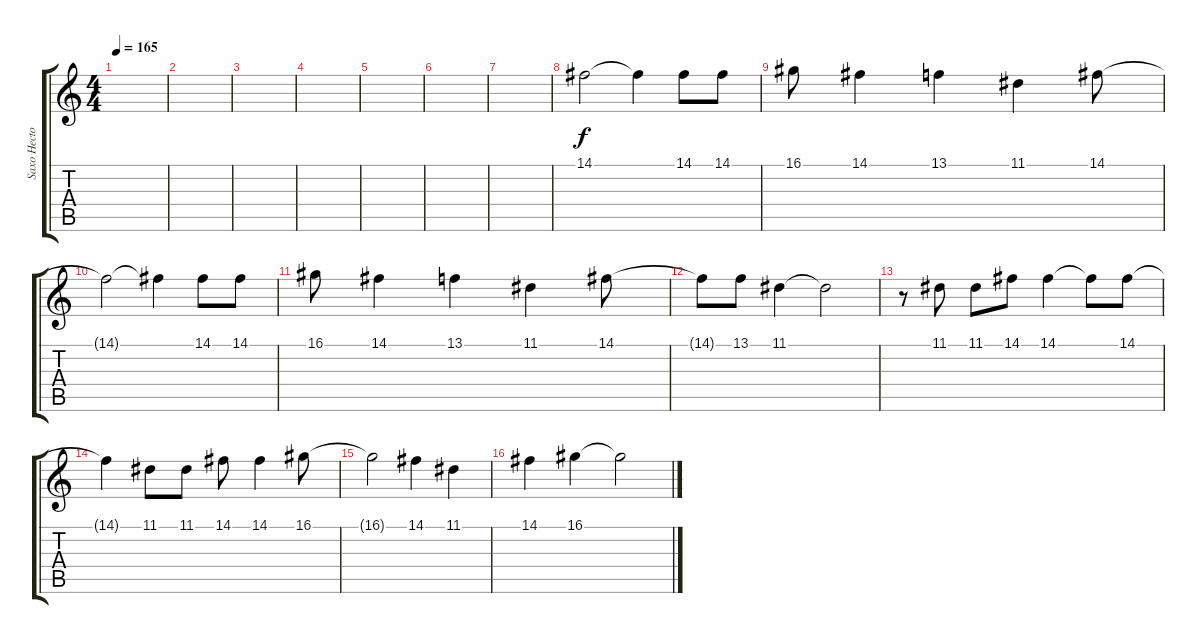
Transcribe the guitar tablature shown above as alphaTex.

\track ("Saxo Hector Moncada" "Saxo Hecto") {instrument tenorsax}
\staff {score tabs}
\tuning (E4 B3 G3 D3 A2 E2) {hide}
\ts (4 4)
\tempo 165
\clef g2
\ks c
|
|
|
|
|
|
|
14.1.2 14.1{t}.4 14.1.8 14.1.8 |
16.1.8 14.1.4 13.1.4 11.1.4 14.1.8 |
14.1{t}.2 14.1{t}.4 14.1.8 14.1.8 |
16.1.8 14.1.4 13.1.4 11.1.4 14.1.8 |
14.1{t}.8 13.1.8 11.1.4 11.1{t}.2 |
r.8 11.1.8 11.1.8 14.1.8 14.1.4 14.1{t}.8 14.1.8 |
14.1{t}.4 11.1.8 11.1.8 14.1.8 14.1.4 16.1.8 |
16.1{t}.2 14.1.4 11.1.4 |
14.1.4 16.1.4 16.1{t}.2
